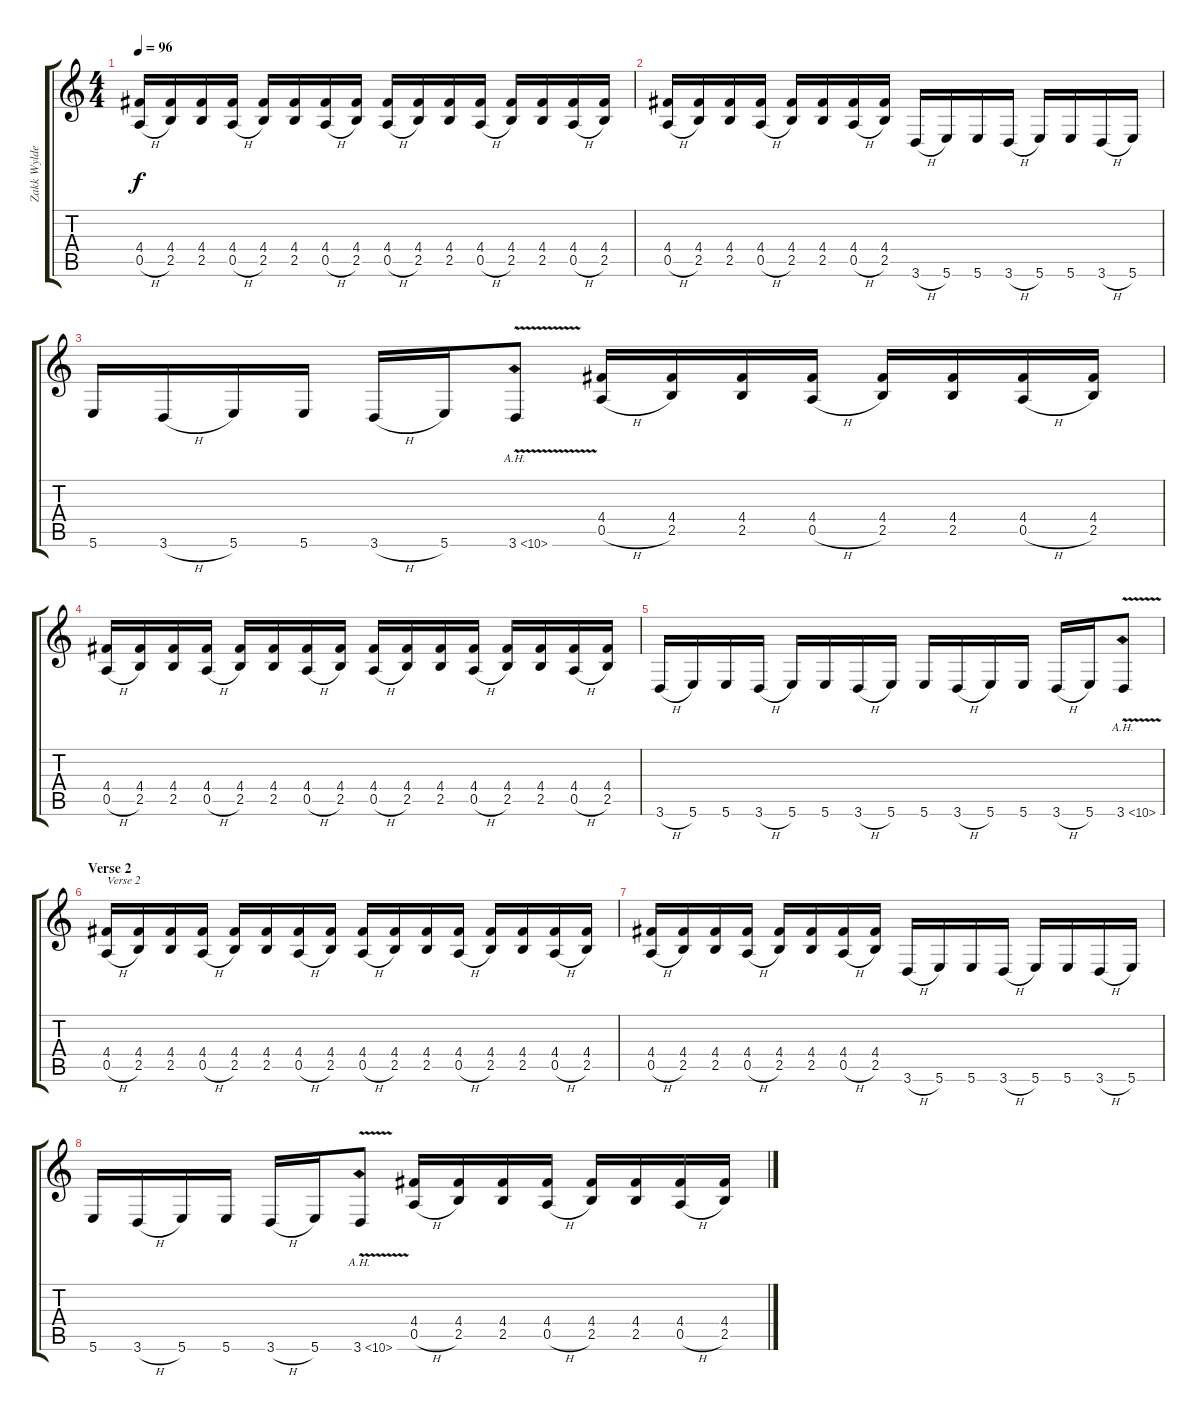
\track ("Zakk Wylde (Rhythm Guitar)" "Zakk Wylde") {instrument distortionguitar}
\staff {score tabs}
\tuning (E4 B3 G3 D3 A2 B1) {hide}
\ts (4 4)
\tempo 96
\clef g2
\ks c
(4.4 0.5{h}).16{dy f} (4.4 2.5).16 (4.4 2.5).16 (4.4 0.5{h}).16 (4.4 2.5).16 (4.4 2.5).16 (4.4 0.5{h}).16 (4.4 2.5).16 (4.4 0.5{h}).16 (4.4 2.5).16 (4.4 2.5).16 (4.4 0.5{h}).16 (4.4 2.5).16 (4.4 2.5).16 (4.4 0.5{h}).16 (4.4 2.5).16 |
(4.4 0.5{h}).16 (4.4 2.5).16 (4.4 2.5).16 (4.4 0.5{h}).16 (4.4 2.5).16 (4.4 2.5).16 (4.4 0.5{h}).16 (4.4 2.5).16 3.6{h}.16 5.6.16 5.6.16 3.6{h}.16 5.6.16 5.6.16 3.6{h}.16 5.6.16 |
5.6.16 3.6{h}.16 5.6.16 5.6.16 3.6{h}.16 5.6.16 3.6{ah 7 v}.8 (4.4 0.5{h}).16 (4.4 2.5).16 (4.4 2.5).16 (4.4 0.5{h}).16 (4.4 2.5).16 (4.4 2.5).16 (4.4 0.5{h}).16 (4.4 2.5).16 |
(4.4 0.5{h}).16 (4.4 2.5).16 (4.4 2.5).16 (4.4 0.5{h}).16 (4.4 2.5).16 (4.4 2.5).16 (4.4 0.5{h}).16 (4.4 2.5).16 (4.4 0.5{h}).16 (4.4 2.5).16 (4.4 2.5).16 (4.4 0.5{h}).16 (4.4 2.5).16 (4.4 2.5).16 (4.4 0.5{h}).16 (4.4 2.5).16 |
3.6{h}.16 5.6.16 5.6.16 3.6{h}.16 5.6.16 5.6.16 3.6{h}.16 5.6.16 5.6.16 3.6{h}.16 5.6.16 5.6.16 3.6{h}.16 5.6.16 3.6{ah 7 v}.8 |
\section ("" "Verse 2")
(4.4 0.5{h}).16{txt "Verse 2"} (4.4 2.5).16 (4.4 2.5).16 (4.4 0.5{h}).16 (4.4 2.5).16 (4.4 2.5).16 (4.4 0.5{h}).16 (4.4 2.5).16 (4.4 0.5{h}).16 (4.4 2.5).16 (4.4 2.5).16 (4.4 0.5{h}).16 (4.4 2.5).16 (4.4 2.5).16 (4.4 0.5{h}).16 (4.4 2.5).16 |
(4.4 0.5{h}).16 (4.4 2.5).16 (4.4 2.5).16 (4.4 0.5{h}).16 (4.4 2.5).16 (4.4 2.5).16 (4.4 0.5{h}).16 (4.4 2.5).16 3.6{h}.16 5.6.16 5.6.16 3.6{h}.16 5.6.16 5.6.16 3.6{h}.16 5.6.16 |
5.6.16 3.6{h}.16 5.6.16 5.6.16 3.6{h}.16 5.6.16 3.6{ah 7 v}.8 (4.4 0.5{h}).16 (4.4 2.5).16 (4.4 2.5).16 (4.4 0.5{h}).16 (4.4 2.5).16 (4.4 2.5).16 (4.4 0.5{h}).16 (4.4 2.5).16
